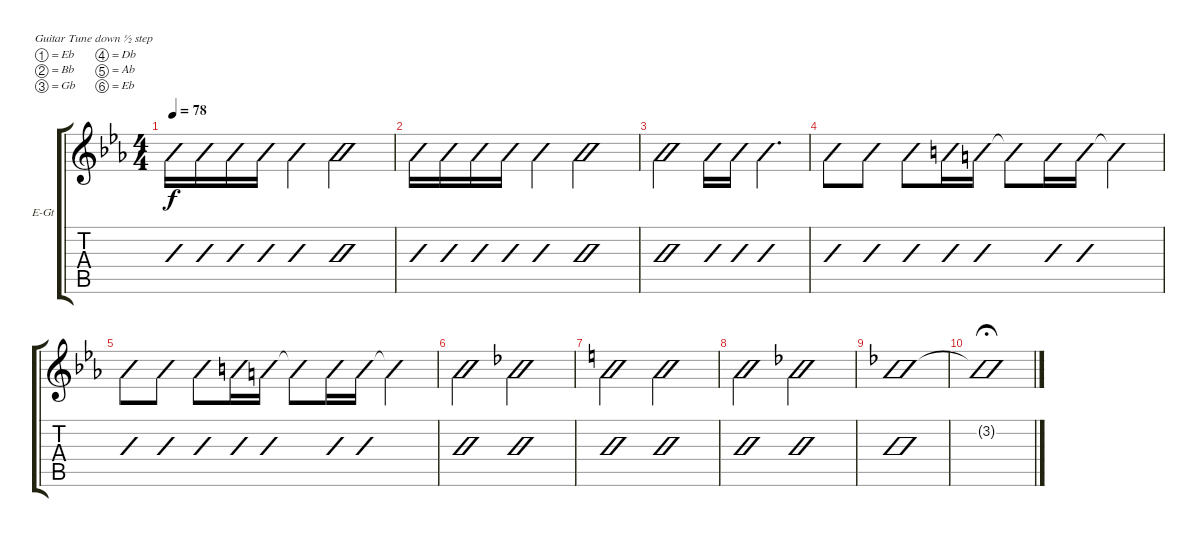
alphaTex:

\defaultSystemsLayout 4
\bracketExtendMode groupsimilarinstruments
\firstSystemTrackNameOrientation horizontal
\otherSystemsTrackNameOrientation horizontal
\track ("Electric Guitar 6" "E-Gt") {instrument electricguitarclean}
\staff {score tabs}
\tuning (Eb4 Bb3 Gb3 Db3 Ab2 Eb2)
\ts (4 4)
\tempo 78
\clef g2
\ks eb
4.2{x}.16{dy f slashed} 4.2{x}.16{slashed} 4.2{x}.16{slashed} 4.2{x}.16{slashed} 4.2.4{slashed} 0.1.2{slashed} |
4.2{x}.16{slashed} 4.2{x}.16{slashed} 4.2{x}.16{slashed} 4.2{x}.16{slashed} 4.2.4{slashed} 0.1.2{slashed} |
4.2.2{slashed} 2.2{x}.16{slashed} 2.2{x}.16{slashed} 4.2.4{d slashed} |
4.2{x}.8{slashed} 4.2.8{slashed} 4.2.8{slashed} 5.3{x}.16{slashed} 3.3.16{slashed} 3.3{t}.8{slashed} 4.2{x}.16{slashed} 5.3.16{slashed} 5.3{t}.4{slashed} |
4.2.8{slashed} 4.2.8{slashed} 4.2.8{slashed} 5.3{x}.16{slashed} 3.3.16{slashed} 3.3{t}.8{slashed} 4.2{x}.16{slashed} 5.3.16{slashed} 5.3{t}.4{slashed} |
4.2.2{slashed} 3.2.2{slashed} |
1.1.2{slashed} 4.2.2{slashed} |
4.2.2{slashed} 3.2.2{slashed} |
3.2.1{slashed} |
3.2{t}.1{fermata (medium 0.5) slashed}
